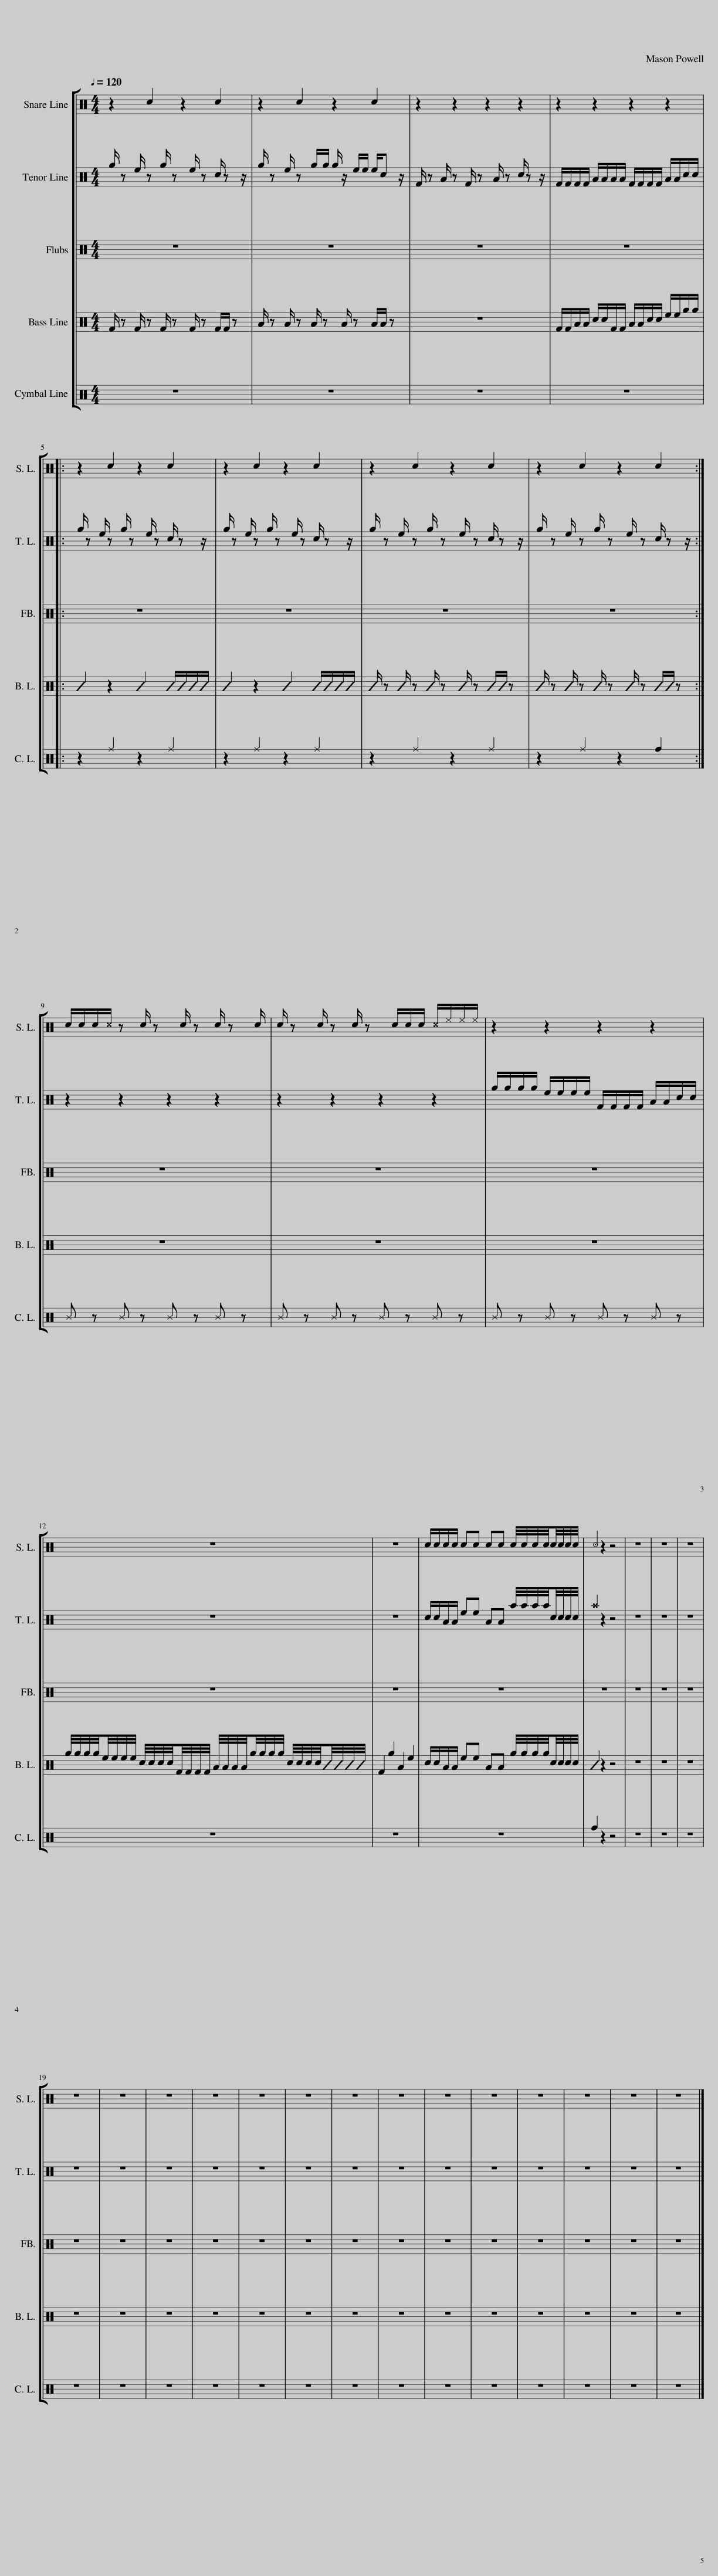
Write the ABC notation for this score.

X:1
%%score [ 1 2 3 4 ]
L:1/8
Q:1/4=120
M:4/4
I:linebreak $
K:C
V:1 perc
K:none
V:2 perc
K:none
V:3 perc
K:none
V:4 perc
K:none
V:1
 z2 c2 z2 c2 | z2 c2 z2 c2 | z2 z2 z2 z2 | z2 z2 z2 z2 |:$ z2 c2 z2 c2 | %5
 z2 c2 z2 c2 | z2 c2 z2 c2 | z2 c2 z2 c2 :|$ c/c/c/c/ z c/ z c/ z c/ z c/ | c/ z c/ z c/ z c/c/c/ c/e/e/e/ | %10
 z2 z2 z2 z2 |$ z8 | z8 | c/c/c/c/ cc cc c/4c/4c/4c/4c/4c/4c/4c/4 | c2 z2 z4 | %15
 z8 | z8 | z8 |$ z8 | z8 | %20
 z8 | z8 | z8 | z8 | z8 | %25
 z8 | z8 | z8 | z8 | z8 | %30
 z8 | z8 |] %32
V:2
 g/ z e/ z g/ z e/ z c/ z z/ | g/ z e/ z g/g/ g/ z/ e/e/ e/c z/ | F/ z A/ z F/ z A/ z c/ z z/ | F/F/F/F/ A/A/A/A/ F/F/F/F/ A/A/c/c/ |:$ g/ z e/ z g/ z e/ z c/ z z/ | %5
 g/ z e/ z g/ z e/ z c/ z z/ | g/ z e/ z g/ z e/ z c/ z z/ | g/ z e/ z g/ z e/ z c/ z z/ :|$ z2 z2 z2 z2 | z2 z2 z2 z2 | %10
 g/g/g/g/ e/e/e/e/ F/F/F/F/ A/A/c/c/ |$ z8 | z8 | c/c/A/A/ ee AA a/4a/4a/4a/4c/4c/4c/4c/4 | a2 z2 z4 | %15
 z8 | z8 | z8 |$ z8 | z8 | %20
 z8 | z8 | z8 | z8 | z8 | %25
 z8 | z8 | z8 | z8 | z8 | %30
 z8 | z8 |] %32
V:3
 F/ z F/ z F/ z F/ z F/F/ z | A/ z A/ z A/ z A/ z A/A/ z | z8 | F/F/A/A/ c/c/F/F/ A/A/c/c/ e/e/g/g/ |:$ B2 z2 B2 B/B/B/B/ | %5
 B2 z2 B2 B/B/B/B/ | B/ z B/ z B/ z B/ z B/B/ z | B/ z B/ z B/ z B/ z B/B/ z :|$ z8 | z8 | %10
 z8 |$ g/4g/4g/4g/4e/4e/4e/4e/4 c/4c/4c/4c/4F/4F/4F/4F/4 A/4A/4A/4A/4g/4g/4g/4g/4 c/4c/4c/4c/4B/4B/4B/4B/4 | F2 g2 A2 e2 | c/c/A/A/ ee AA g/4g/4g/4g/4c/4c/4c/4c/4 | B2 z2 z4 | %15
 z8 | z8 | z8 |$ z8 | z8 | %20
 z8 | z8 | z8 | z8 | z8 | %25
 z8 | z8 | z8 | z8 | z8 | %30
 z8 | z8 |] %32
V:4
 z8 | z8 | z8 | z8 |:$ z2 ^f2 z2 ^f2 | %5
 z2 ^f2 z2 ^f2 | z2 ^f2 z2 ^f2 | z2 ^f2 z2 f2 :|$ ^B z ^B z ^B z ^B z | ^B z ^B z ^B z ^B z | %10
 ^B z ^B z ^B z ^B z |$ z8 | z8 | z8 | f2 z2 z4 | %15
 z8 | z8 | z8 |$ z8 | z8 | %20
 z8 | z8 | z8 | z8 | z8 | %25
 z8 | z8 | z8 | z8 | z8 | %30
 z8 | z8 |] %32
